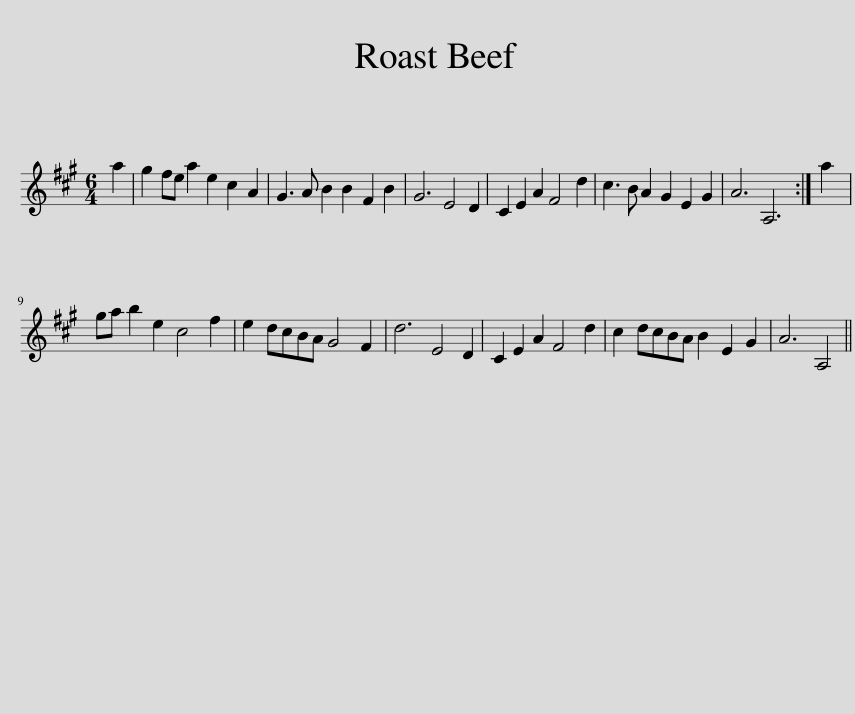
X:1
L:1/8
M:6/4
I:linebreak $
K:A
V:1 treble
V:1
 a2 | g2 fe a2 e2 c2 A2 | G3 A B2 B2 F2 B2 | G6 E4 D2 | C2 E2 A2 F4 d2 | %5
 c3 B A2 G2 E2 G2 | A6 A,6 :| a2 |$ ga b2 e2 c4 f2 | e2 dcBA G4 F2 | %10
 d6 E4 D2 | C2 E2 A2 F4 d2 | c2 dcBA B2 E2 G2 | A6 A,4 || %14
